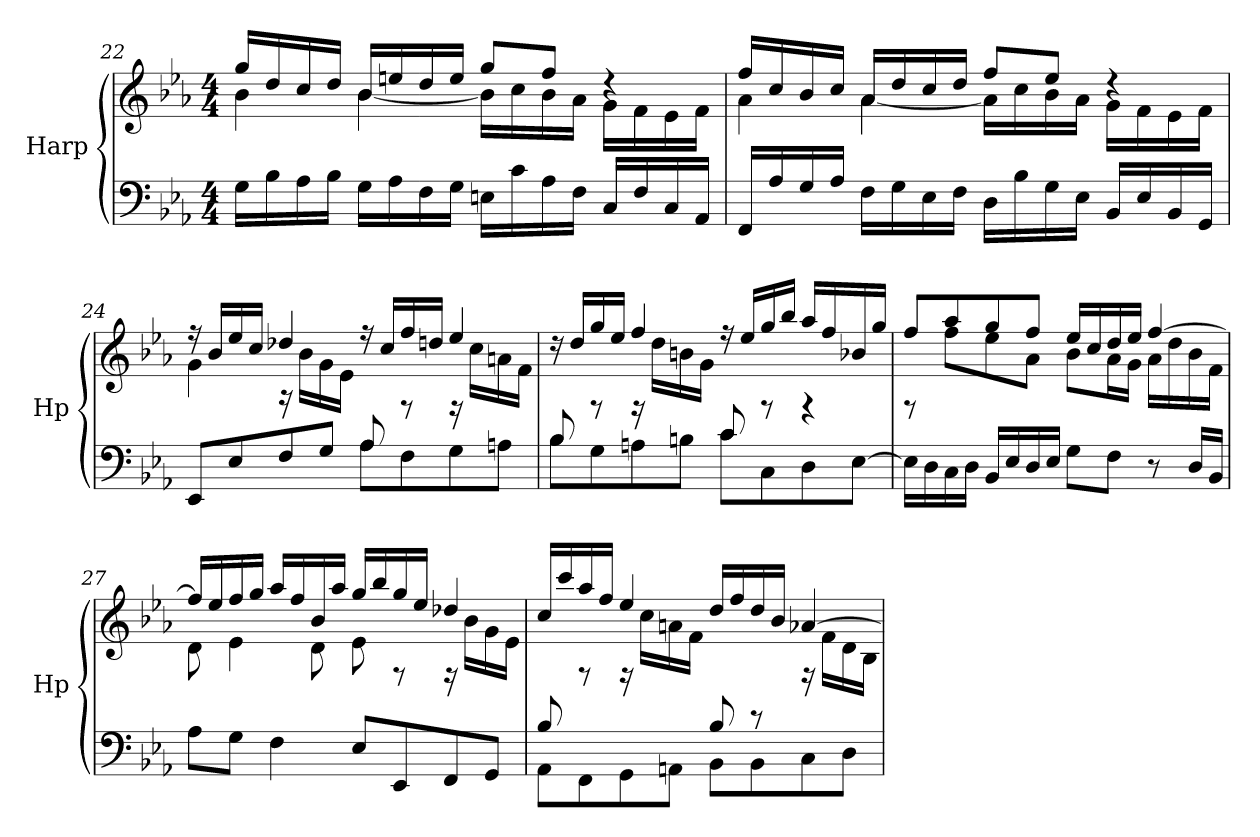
**kern	**kern
*part1	*part1
*staff2	*staff1
*I"Harp	*
*I'Hp	*
*clefF4	*clefG2
*k[b-e-a-]	*k[b-e-a-]
*M4/4	*M4/4
=22	=22
*	*^
16G\LL	16gg/LL	4b-\
16B-\	16dd/	.
16A-\	16cc/	.
16B-\JJ	16dd/JJ	.
16G\LL	16b-/LL	[4b-\
16A-\	16een/	.
16F\	16dd/	.
16G\JJ	16ee/JJ	.
16En\LL	8gg/L	16b-\LL]
16c\	.	16cc\
16A-\	8ff/J	16b-\
16F\JJ	.	16a-\JJ
16C/LL	4rdd	16g\LL
16F/	.	16f\
16C/	.	16e-\
16AA-/JJ	.	16f\JJ
!!LO:PB:g=z	!!
=23	=23	=23
16FF/LL	16ff/LL	4a-\
16A-/	16cc/	.
16G/	16b-/	.
16A-/JJ	16cc/JJ	.
16F\LL	16a-/LL	[4a-\
16G\	16dd/	.
16E-\	16cc/	.
16F\JJ	16dd/JJ	.
16D\LL	8ff/L	16a-\LL]
16B-\	.	16cc\
16G\	8ee-/J	16b-\
16E-\JJ	.	16a-\JJ
16BB-/LL	4rdd	16g\LL
16E-/	.	16f\
16BB-/	.	16e-\
16GG/JJ	.	16f\JJ
=24	=24	=24
*^	*	*
2ryy	8EE-/L	16rff	4g\
.	.	16b-/LL	.
.	8E-/	16ee-/	.
.	.	16cc/JJ	.
.	8F/	4dd-X/	16rA
.	.	.	16b-\LL
.	8G/J	.	16g\
.	.	.	16e-\JJ
8A-/	8A-\L	16rff	8ryy
.	.	16cc/LL	.
4.ryy	8F\	16ff/	8rF
.	.	16ddn/JJ	.
.	8G\	4ee-/	16rF
.	.	.	16cc\LL
.	8An\J	.	16an\
.	.	.	16f\JJ
!!LO:LB:g=z	!!
=25	=25	=25	=25
8B-/	8B-\L	16rdd	8ryy
.	.	16dd/LL	.
4.ryy	8G\	16gg/	8rF
.	.	16ee-/JJ	.
.	8An\	4ff/	16rF
.	.	.	16dd\LL
.	8Bn\J	.	16bn\
.	.	.	16g\JJ
8c/	8c\L	16rff	8ryy
.	.	16ee-/LL	.
4.ryy	8C\	16gg/	8rF
.	.	16bb-/JJ	.
.	8D\	16aa-/LL	4rF
.	.	16ff/	.
.	[8E-\J	16b-X/	.
.	.	16gg/JJ	.
*v	*v	*	*
=26	=26	=26
16E-\LL]	8ff/L	8rF
16D\	.	.
16C\	8aa-/	8ff\L
16D\JJ	.	.
16BB-/LL	8gg/	8ee-\
16E-/	.	.
16D/	8ff/J	8a-\J
16E-/JJ	.	.
8G\L	16ee-/LL	8b-\L
.	16cc/	.
8F\J	16dd/	16a-\L
.	16ee-/JJ	16g\JJ
8r	[4ff/	16a-\LL
.	.	16dd\
16D/LL	.	16b-\
16BB-/JJ	.	16f\JJ
!!LO:LB:g=z	!!
=27	=27	=27
8A-\L	16ff/LL]	8d\
.	16ee-/	.
8G\J	16ff/	4e-\
.	16gg/JJ	.
4F\	16aa-/LL	.
.	16ff/	.
.	16b-/	8d\
.	16aa-/JJ	.
8E-/L	16gg/LL	8e-\
.	16bb-/	.
8EE-/	16gg/	8rF
.	16ee-/JJ	.
8FF/	4dd-X/	16rF
.	.	16b-\LL
8GG/J	.	16g\
.	.	16e-\JJ
=28	=28	=28
*^	*	*
8B-/	8AA-\L	16cc/LL	8ryy
.	.	16ccc/	.
4.ryy	8FF\	16aa-/	8rF
.	.	16ff/JJ	.
.	8GG\	4ee-/	16rF
.	.	.	16cc\LL
.	8AAn\J	.	16an\
.	.	.	16f\JJ
8B-/	8BB-\L	16dd/LL	8ryy
.	.	16ff/	.
4.ryy	8BB-\	16dd/	8rEE
.	.	16b-/JJ	.
.	8C\	[4a-X/	16rF
.	.	.	16f\LL
.	8D\J	.	16d\
.	.	.	16B-\JJ
*v	*v	*	*
*	*v	*v
=	=
*-	*-
